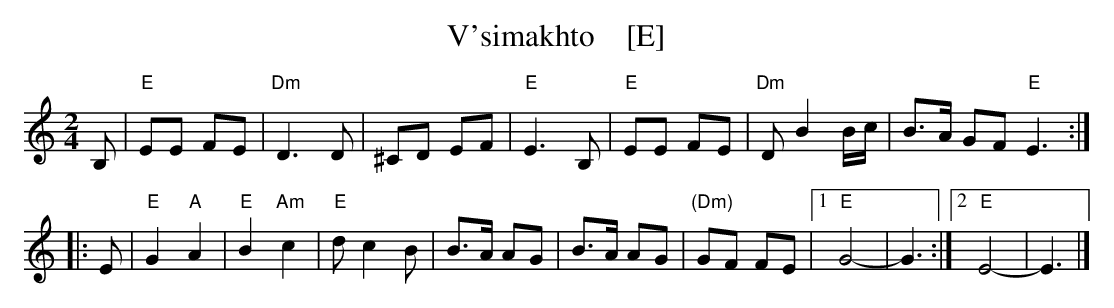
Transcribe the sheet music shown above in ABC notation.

X:1
T: V'simakhto    [E]
M: 2/4
L: 1/8
K: ^G	% E freygish
B, |\
"E"EE FE | "Dm"D3 D | ^CD EF | "E"E3 B, |\
"E"EE FE | "Dm"D B2 B/c/ | B>A GF "E"E3 :|
|: E |\
"E"G2 "A"A2 | "E"B2 "Am"c2 | "E"d c2 B | B>A AG |\
B>A AG | "(Dm)"GF FE |1 "E"G4- | G3 :|2 "E"E4- | E3 |]
